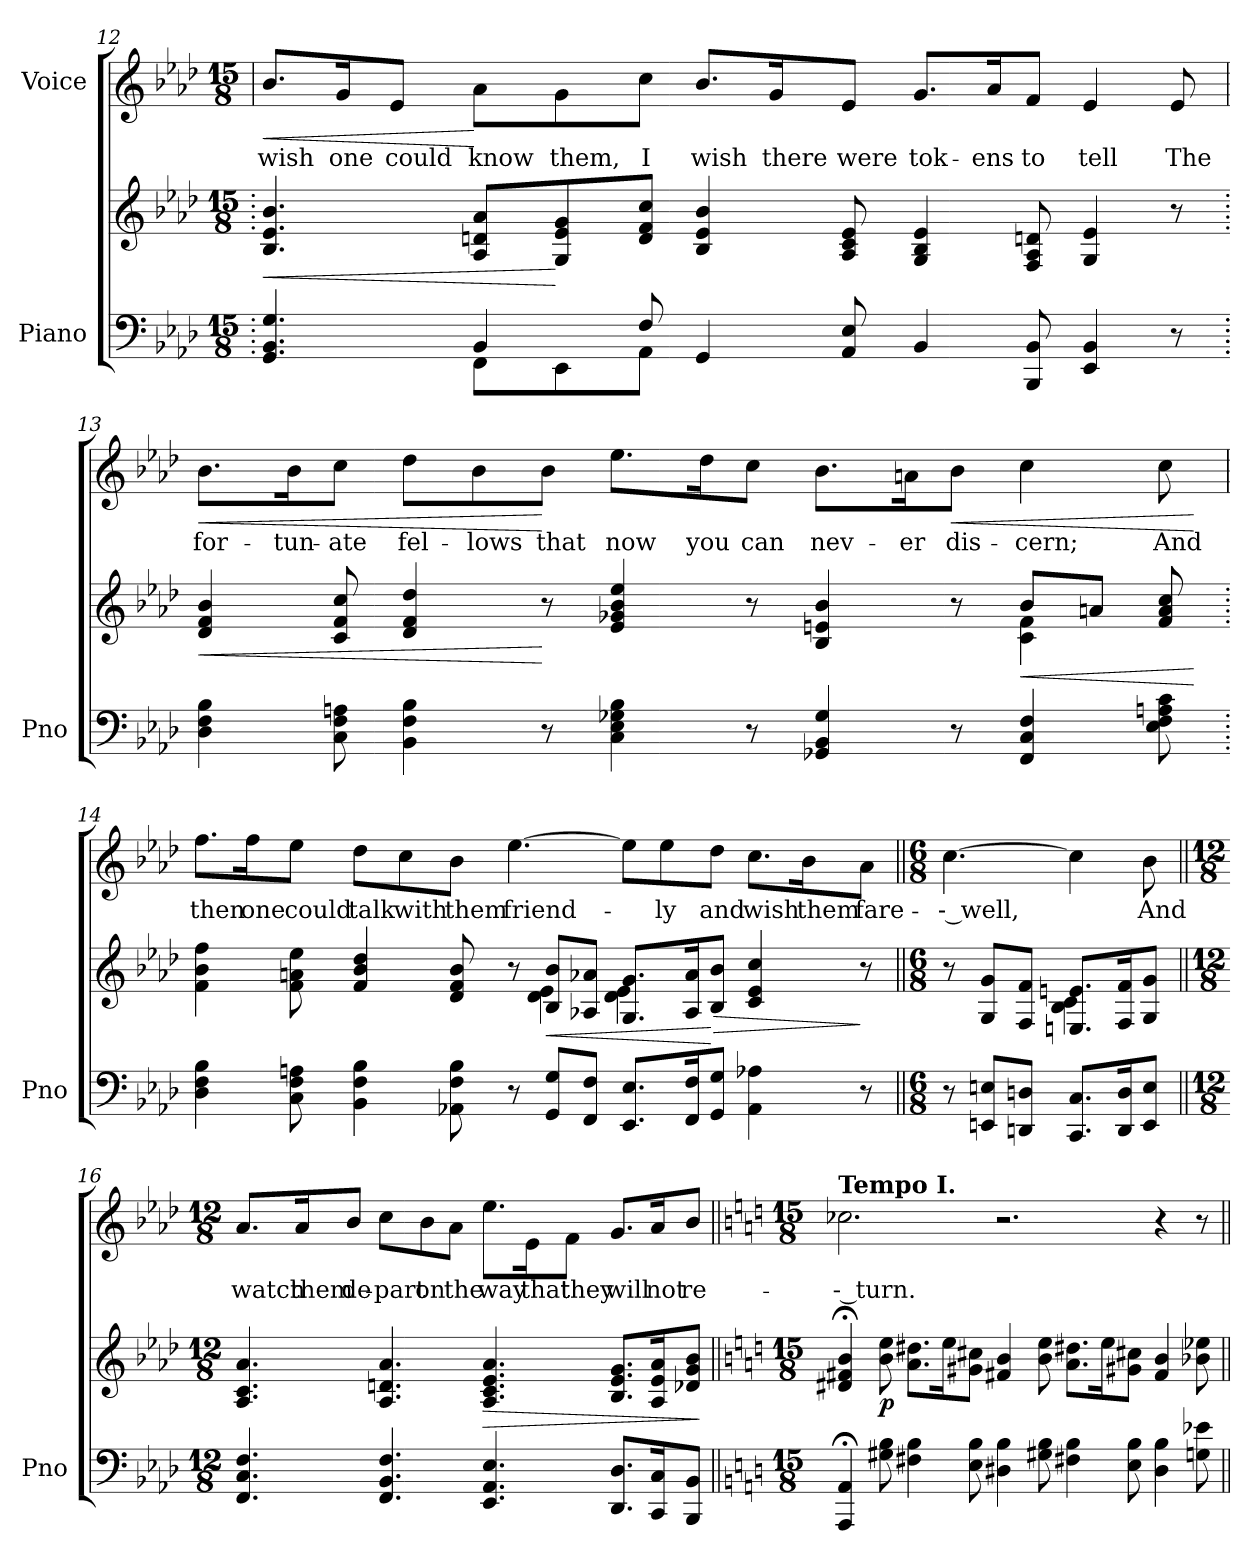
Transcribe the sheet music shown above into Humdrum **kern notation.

**kern	**kern	**dynam	**kern	**text	**dynam
*part2	*part2	*part2	*part1	*part1	*part1
*staff3	*staff2	*staff2/3	*staff1	*staff1	*staff1
*I"Piano	*	*	*I"Voice	*	*
*I'Pno	*	*	*	*	*
*clefF4	*clefG2	*	*clefG2	*	*
*k[b-e-a-d-]	*k[b-e-a-d-]	*	*k[b-e-a-d-]	*	*
*M15/8	*M15/8	*	*M15/8	*	*
=12.	=12.	=12	=12	=12	=12
*^	*	*	*	*	*
!	!	!	!LO:HP:b	!	!	!LO:HP:b
4.GG/ 4.BB-/ 4.G/	4.ryy	4.B-/ 4.e-/ 4.b-/	<	8.b-/L	wish	<
.	.	.	.	16g/K	one	.
.	.	.	.	8e-/J	could	.
4BB-/	8FF\L	8A-/ 8dn/ 8a-/L	.	8a-\L	know	[
.	8EE-\	8G/ 8e-/ 8g/	[	8g\	them,	.
8F/	8AA-\J	8d/ 8f/ 8cc/J	.	8cc\J	I	.
4GG/	1ryy	4B-/ 4e-/ 4b-/	.	8.b-/L	wish	.
.	.	.	.	16g/K	there	.
8AA-/ 8E-/	.	8A-/ 8c/ 8e-/	.	8e-/J	were	.
4BB-/	.	4G/ 4B-/ 4e-/	.	8.g/L	tok-	.
.	.	.	.	16a-/K	-ens	.
8BBB-/ 8BB-/	.	8F/ 8A-/ 8dn/	.	8f/J	to	.
4EE-/ 4BB-/	.	4G/ 4e-/	.	4e-/	tell	.
8r	8ryy	8r	.	8e-/	The	.
=13.	=13.	=13.	=13	=13	=13	=13
!	!	!	!LO:HP:b	!	!	!LO:HP:b
*v	*v	*^	*	*	*	*
4D-\ 4F\ 4B-\	4d-/ 4f/ 4b-/	1.ryy	<	8.b-\L	for-	<
.	.	.	.	16b-\K	-tun-	.
8C\ 8F\ 8An\	8c/ 8f/ 8cc/	.	.	8cc\J	-ate	.
4BB-\ 4F\ 4B-\	4d-/ 4f/ 4dd-/	.	.	8dd-\L	fel-	.
.	.	.	.	8b-\	-lows	.
8r	8r	.	[	8b-\J	that	[
4C\ 4E-\ 4G-X\ 4B-\	4e-/ 4g-X/ 4b-/ 4ee-/	.	.	8.ee-\L	now	.
.	.	.	.	16dd-\K	you	.
8r	8r	.	.	8cc\J	can	.
4GG-X/ 4BB-/ 4G-/	4B-/ 4en/ 4b-/	.	.	8.b-\L	nev-	.
.	.	.	.	16an\K	-er	.
!	!	!	!	!	!	!LO:HP:b
8r	8r	.	.	8b-\J	dis-	<
!	!	!	!LO:HP:b	!	!	!
4FF/ 4C/ 4F/	8b-/L	4c\ 4f\	<	4cc\	-cern;	.
.	8an/J	.	.	.	.	.
8E-\ 8F\ 8An\ 8c\	8f/ 8a/ 8cc/	8ryy	.	8cc\	And	.
*	*v	*v	*	*	*	*
.	.	[	.	.	[
=14.	=14.	=14	=14	=14	=14
*	*^	*	*	*	*
4D-\ 4F\ 4B-\	4f\ 4b-\ 4ff\	2..ryy	.	8.ff\L	then	.
.	.	.	.	16ff\K	one	.
8C\ 8F\ 8An\	8f\ 8an\ 8ee-\	.	.	8ee-\J	could	.
4BB-\ 4F\ 4B-\	4f/ 4b-/ 4dd-/	.	.	8dd-\L	talk	.
.	.	.	.	8cc\	with	.
8AA-X\ 8F\ 8B-\	8d-/ 8f/ 8b-/	.	.	8b-\J	them	.
8r	8r	.	.	[4.ee-\	friend-	.
!	!	!	!LO:HP:b	!	!	!
8GG/ 8G/L	8B-/ 8b-/L	4d-\ 4e-\	<	.	.	.
8FF/ 8F/J	8A-X/ 8a-X/J	.	.	.	.	.
8.EE-/ 8.E-/L	8.G/ 8.g/L	4d-\ 4e-\	.	8ee-\L]	.	.
.	.	.	.	8ee-\	-ly	.
16FF/ 16F/K	16A-/ 16a-/K	.	.	.	.	.
!	!	!	!LO:HP:n=1:b	!	!	!
8GG/ 8G/J	8B-/ 8b-/J	2ryy	[ >	8dd-\J	and	.
4AA-\ 4A-j\	4c/ 4e-/ 4cc/	.	.	8.cc\L	wish	.
.	.	.	.	16b-\K	them	.
8r	8r	.	]	8a-\J	fare-	.
=15||	=15||	=15||	=15||	=15||	=15||	=15||
*M6/8	*M6/8	*	*	*M6/8	*	*
8r	8r	4.ryy	.	[4.cc\	-- well,	.
8EEn/ 8En/L	8G/ 8g/L	.	.	.	.	.
8DDn/ 8Dn/J	8F/ 8f/J	.	.	.	.	.
8.CC/ 8.C/L	8.En/ 8.en/L	4B-\ 4c\	.	4cc\]	.	.
16DD/ 16D/K	16F/ 16f/K	.	.	.	.	.
8EE/ 8E/J	8G/ 8g/J	8ryy	.	8b-\	And	.
*	*v	*v	*	*	*	*
=16||	=16||	=16||	=16||	=16||	=16||
*M12/8	*M12/8	*	*M12/8	*	*
4.FF/ 4.C/ 4.F/	4.A-/ 4.c/ 4.a-/	.	8.a-/L	watch	.
.	.	.	16a-/K	them	.
.	.	.	8b-/J	de-	.
4.FF/ 4.BB-/ 4.F/	4.A-/ 4.dn/ 4.a-/	.	8cc\L	-part	.
.	.	.	8b-\	on	.
.	.	.	8a-\J	the	.
!	!	!LO:HP:b	!	!	!
4.EE-/ 4.AA-/ 4.E-/	4.A-/ 4.c/ 4.e-/ 4.a-/	>	8.ee-\L	way	.
.	.	.	16e-\K	that	.
.	.	.	8f\J	they	.
8.DD-/ 8.D-/L	8.B-/ 8.e-/ 8.g/L	.	8.g/L	will	.
16CC/ 16C/K	16A-/ 16e-/ 16a-/K	.	16a-/K	not	.
8BBB-/ 8BB-/J	8d-X/ 8g/ 8b-/J	.	8b-/J	re-	.
.	.	]	.	.	.
=17||	=17||	=17||	=17||	=17||	=17||
*k[]	*k[]	*	*k[]	*	*
*M15/8	*M15/8	*	*M15/8	*	*
!	!	!	!LO:TX:a:B:t=Tempo I.	!	!
4AAA/;< 4AA/;<	4d#X/;< 4f#X/;< 4b/;<	.	2.cc-X\	-- turn.	.
!	!	!LO:DY:b	!	!	!
8G#X\ 8B\	8b\ 8ee\	p	.	.	.
4F#X\ 4B\	8.a\ 8.dd#X\L	.	.	.	.
.	16ee\K	.	.	.	.
8E\ 8B\	8g#X\ 8cc#X\J	.	.	.	.
4D#X\ 4B\	4f#X/ 4b/	.	2.r	.	.
8G#X\ 8B\	8b\ 8ee\	.	.	.	.
4F#X\ 4B\	8.a\ 8.dd#X\L	.	.	.	.
.	16ee\K	.	.	.	.
8E\ 8B\	8g#X\ 8cc#X\J	.	.	.	.
4D#\ 4B\	4f#/ 4b/	.	4r	.	.
8Gn\ 8e-X\	8b-X\ 8ee-X\	.	8r	.	.
=||	=||	=||	=||	=||	=||
*-	*-	*-	*-	*-	*-
